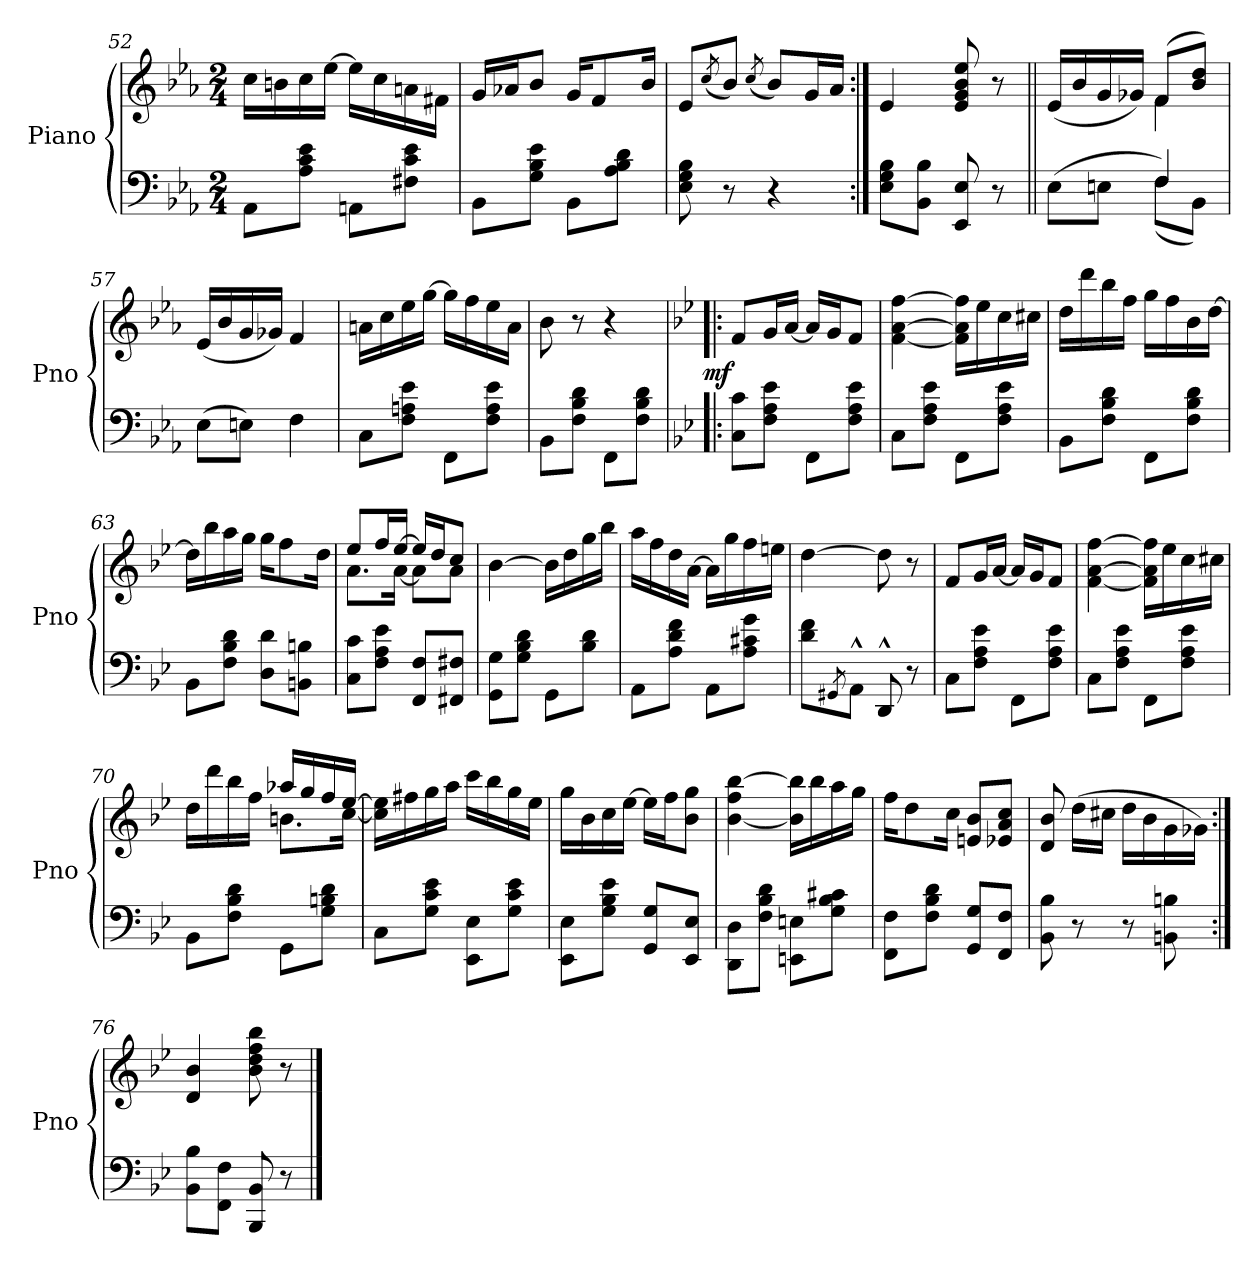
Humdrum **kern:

**kern	**kern	**dynam
*part1	*part1	*part1
*staff2	*staff1	*staff1/2
*I"Piano	*	*
*I'Pno	*	*
*clefF4	*clefG2	*
*k[b-e-a-]	*k[b-e-a-]	*
*M2/4	*M2/4	*
=52	=52	=52
8AA-L	16ccLL	.
.	16bn	.
8A- 8c 8e-J	16cc	.
.	[16ee-JJ	.
8AAnL	16ee-LL]	.
.	16cc	.
8F#X 8c 8e-J	16an	.
.	16f#XJJ	.
=53	=53	=53
8BB-L	16gLL	.
.	16a-XJ	.
8G 8B- 8e-J	8b-J	.
8BB-L	16gKL	.
.	8f	.
8A- 8B- 8dJ	.	.
.	16b-Jk	.
=54	=54	=54
8E- 8G 8B-	8e-L	.
.	(8qcc	.
8r	8b-J)	.
.	(8qcc	.
4r	8b-L)	.
.	16gL	.
.	16a-JJ	.
=55:|!	=55:|!	=55:|!
8E- 8G 8B-L	4e-	.
8BB- 8B-J	.	.
8EE- 8E-	8e- 8g 8b- 8ee-	.
8r	8r	.
=56||	=56||	=56||
*^	*^	*
(>8E-L	8ryy	(16e-LL	4ryy	.
.	.	16b-	.	.
8EnJ	8ryy	16g	.	.
.	.	16g-XJJ)	.	.
4F)	(>8FL	(<8fL	4f	.
.	8BB-J)	8b- 8ddJ)	.	.
*v	*v	*	*	*
*	*v	*v	*
=57	=57	=57
(8E-L	(16e-LL	.
.	16b-	.
8EnJ)	16g	.
.	16g-XJJ)	.
4F	4f	.
=58	=58	=58
8CL	16anLL	.
.	16cc	.
8F 8An 8e-J	16ee-	.
.	[16ggJJ	.
8FFL	16ggLL]	.
.	16ff	.
8F 8A 8e-J	16ee-	.
.	16aJJ	.
=59	=59	=59
8BB-L	8b-	.
8F 8B- 8dJ	8r	.
8FFL	4r	.
8F 8B- 8dJ	.	.
=60!|:	=60!|:	=60!|:
*k[b-e-]	*k[b-e-]	*
!	!	!LO:DY:rj
8C 8cL	8fL	mf
8F 8A 8e-J	16gL	.
.	[16aJJ	.
8FFL	16aLL]	.
.	16gJ	.
8F 8A 8e-J	8fJ	.
=61	=61	=61
8CL	[4f [4a [4ff	.
8F 8A 8e-J	.	.
8FFL	16f] 16a] 16ff]LL	.
.	16ee-	.
8F 8A 8e-J	16cc	.
.	16cc#XJJ	.
=62	=62	=62
8BB-L	16ddLL	.
.	16ddd	.
8F 8B- 8dJ	16bb-	.
.	16ffJJ	.
8FFL	16ggLL	.
.	16ff	.
8F 8B- 8dJ	16b-	.
.	[16ddJJ	.
=63	=63	=63
8BB-L	16ddLL]	.
.	16bb-	.
8F 8B- 8dJ	16aa	.
.	16ggJJ	.
8D 8dL	16ggKL	.
.	8ff	.
8BBn 8BnJ	.	.
.	16ddJk	.
=64	=64	=64
*	*^	*
8C 8cL	8ee-L	8.aL	.
8F 8A 8e-J	16ffL	.	.
.	[16ee-JJ	[16aJk	.
8FF 8FL	16ee-LL]	8aL]	.
.	16ddJ	.	.
8FF#X 8F#XJ	8ccJ	8aJ	.
*	*v	*v	*
=65	=65	=65
8GG 8GL	[4b-	.
8G 8B- 8dJ	.	.
8GGL	16b-LL]	.
.	16dd	.
8B- 8dJ	16gg	.
.	16bb-JJ	.
=66	=66	=66
8AAL	16aaLL	.
.	16ff	.
8A 8d 8fJ	16dd	.
.	[16aJJ	.
8AAL	16aLL]	.
.	16gg	.
8A 8c#X 8gJ	16ff	.
.	16eenJJ	.
=67	=67	=67
8d 8fL	[4dd	.
8qGG#X	.	.
8AA^^J	.	.
8DD^^<	8dd]	.
8r	8r	.
=68	=68	=68
8CL	8fL	.
8F 8A 8e-J	16gL	.
.	[16aJJ	.
8FFL	16aLL]	.
.	16gJ	.
8F 8A 8e-J	8fJ	.
=69	=69	=69
8CL	[4f [4a [4ff	.
8F 8A 8e-J	.	.
8FFL	16f] 16a] 16ff]LL	.
.	16ee-	.
8F 8A 8e-J	16cc	.
.	16cc#XJJ	.
=70	=70	=70
*	*^	*
8BB-L	16ddLL	4ryy	.
.	16ddd	.	.
8F 8B- 8dJ	16bb-	.	.
.	16ffJJ	.	.
8GGL	16aa-XLL	8.bnL	.
.	16gg	.	.
8G 8Bn 8dJ	16ff	.	.
.	[16ee-JJ	[16ccJk	.
*	*v	*v	*
=71	=71	=71
8CL	16cc] 16ee-]LL	.
.	16ff#X	.
8G 8c 8e-J	16gg	.
.	16aaJJ	.
8EE- 8E-L	16cccLL	.
.	16bb-	.
8G 8c 8e-J	16gg	.
.	16ee-JJ	.
=72	=72	=72
8EE- 8E-L	16ggLL	.
.	16b-	.
8G 8B- 8e-J	16cc	.
.	[16ee-JJ	.
8GG 8GL	16ee-LL]	.
.	16ffJ	.
8EE- 8E-J	8b- 8ggJ	.
=73	=73	=73
8DD 8DL	[4b- 4ff [4bb-	.
8F 8B- 8dJ	.	.
8EEn 8EnL	16b-] 16bb-]LL	.
.	16bb-	.
8G 8B- 8c#XJ	16aa	.
.	16ggJJ	.
=74	=74	=74
8FF 8FL	16ffKL	.
.	8dd	.
8F 8B- 8dJ	.	.
.	16ccJk	.
8GG 8GL	8en 8b-L	.
8FF 8FJ	8e-X 8a 8ccJ	.
=75	=75	=75
8BB- 8B-	8d 8b-	.
8r	(16ddLL	.
.	16cc#XJJ	.
8r	16ddLL	.
.	16b-	.
8BBn 8Bn	16g	.
.	16g-XJJ)	.
=76:|!	=76:|!	=76:|!
8BB- 8B-L	4d 4b-	.
8FF 8FJ	.	.
8BBB- 8BB-	8b- 8dd 8ff 8bb-	.
8r	8r	.
==	==	==
*-	*-	*-
